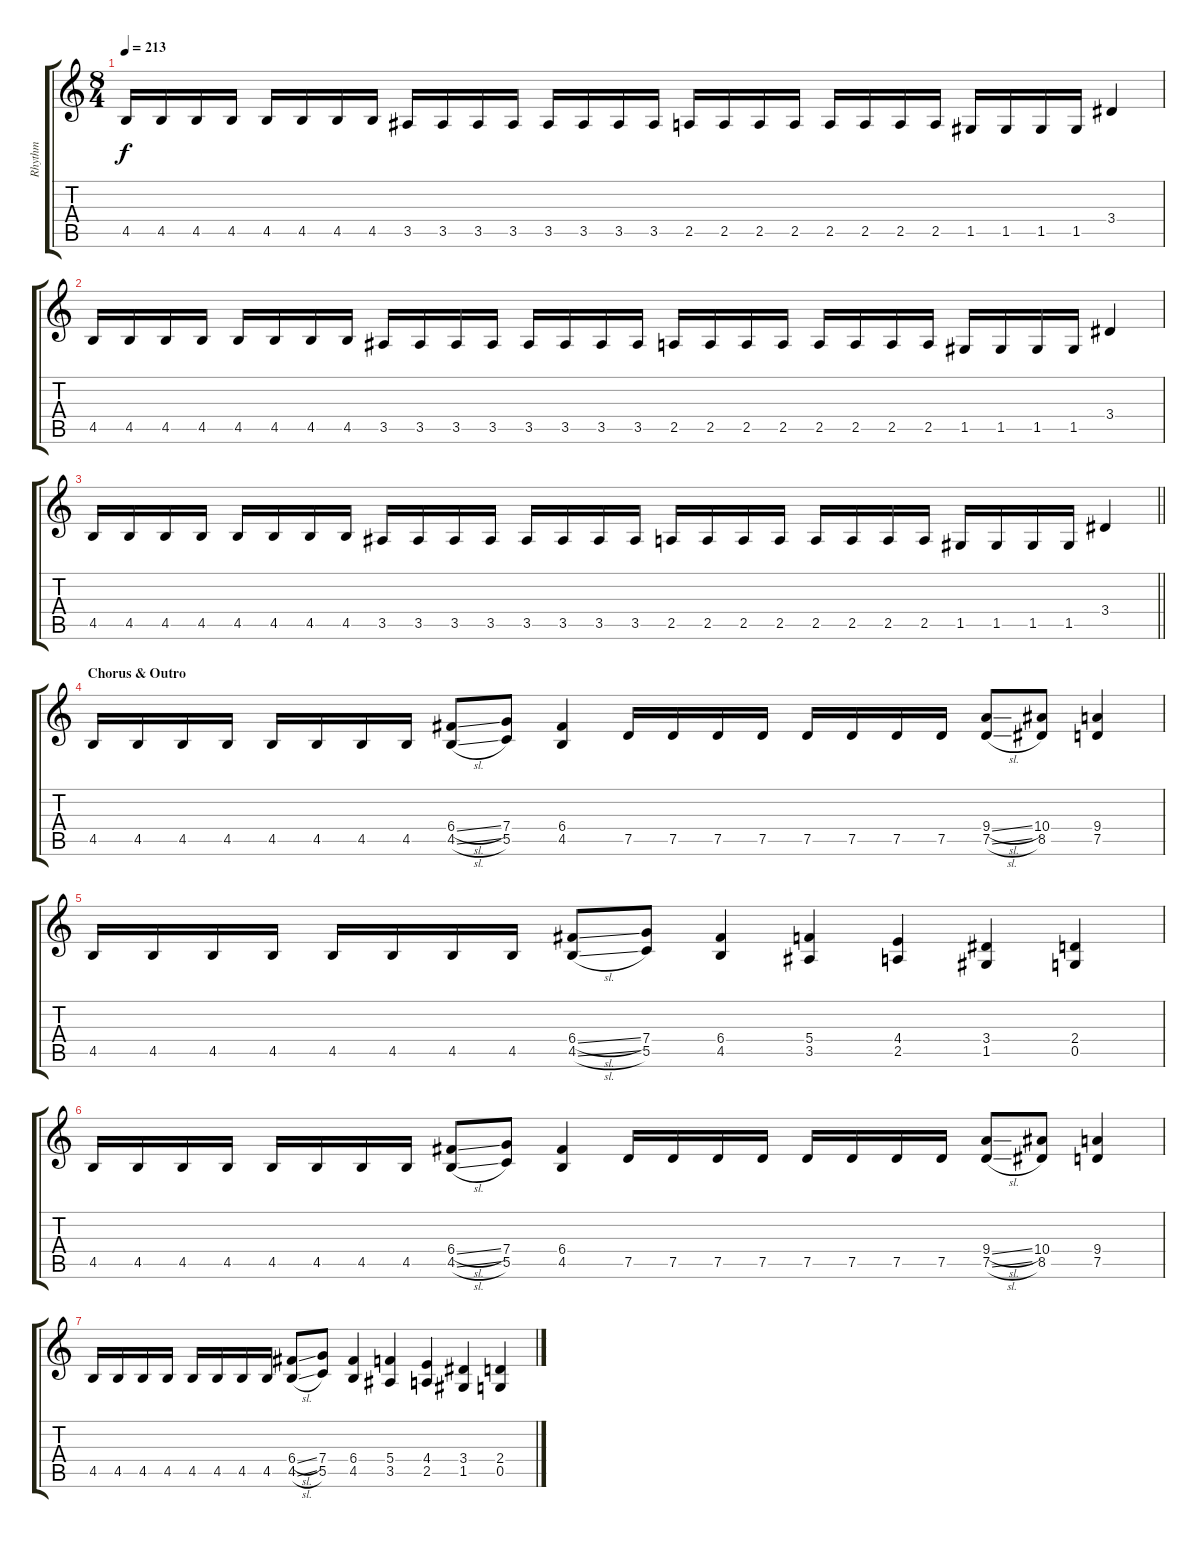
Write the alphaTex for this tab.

\track ("Rhythm" "Rhythm") {instrument overdrivenguitar}
\staff {score tabs}
\tuning (D4 A3 F3 C3 G2 D2) {hide}
\ts (8 4)
\tempo 213
\clef g2
\ks c
4.5.16{dy f} 4.5.16 4.5.16 4.5.16 4.5.16 4.5.16 4.5.16 4.5.16 3.5.16 3.5.16 3.5.16 3.5.16 3.5.16 3.5.16 3.5.16 3.5.16 2.5.16 2.5.16 2.5.16 2.5.16 2.5.16 2.5.16 2.5.16 2.5.16 1.5.16 1.5.16 1.5.16 1.5.16 3.4.4 |
4.5.16 4.5.16 4.5.16 4.5.16 4.5.16 4.5.16 4.5.16 4.5.16 3.5.16 3.5.16 3.5.16 3.5.16 3.5.16 3.5.16 3.5.16 3.5.16 2.5.16 2.5.16 2.5.16 2.5.16 2.5.16 2.5.16 2.5.16 2.5.16 1.5.16 1.5.16 1.5.16 1.5.16 3.4.4 |
\barLineRight lightlight
4.5.16 4.5.16 4.5.16 4.5.16 4.5.16 4.5.16 4.5.16 4.5.16 3.5.16 3.5.16 3.5.16 3.5.16 3.5.16 3.5.16 3.5.16 3.5.16 2.5.16 2.5.16 2.5.16 2.5.16 2.5.16 2.5.16 2.5.16 2.5.16 1.5.16 1.5.16 1.5.16 1.5.16 3.4.4 |
\section ("" "Chorus & Outro")
4.5.16 4.5.16 4.5.16 4.5.16 4.5.16 4.5.16 4.5.16 4.5.16 (6.4{sl} 4.5{sl}).8 (7.4 5.5).8 (6.4 4.5).4 7.5.16 7.5.16 7.5.16 7.5.16 7.5.16 7.5.16 7.5.16 7.5.16 (9.4{sl} 7.5{sl}).8 (10.4 8.5).8 (9.4 7.5).4 |
4.5.16 4.5.16 4.5.16 4.5.16 4.5.16 4.5.16 4.5.16 4.5.16 (6.4{sl} 4.5{sl}).8 (7.4 5.5).8 (6.4 4.5).4 (5.4 3.5).4 (4.4 2.5).4 (3.4 1.5).4 (2.4 0.5).4 |
4.5.16 4.5.16 4.5.16 4.5.16 4.5.16 4.5.16 4.5.16 4.5.16 (6.4{sl} 4.5{sl}).8 (7.4 5.5).8 (6.4 4.5).4 7.5.16 7.5.16 7.5.16 7.5.16 7.5.16 7.5.16 7.5.16 7.5.16 (9.4{sl} 7.5{sl}).8 (10.4 8.5).8 (9.4 7.5).4 |
4.5.16 4.5.16 4.5.16 4.5.16 4.5.16 4.5.16 4.5.16 4.5.16 (6.4{sl} 4.5{sl}).8 (7.4 5.5).8 (6.4 4.5).4 (5.4 3.5).4 (4.4 2.5).4 (3.4 1.5).4 (2.4 0.5).4
